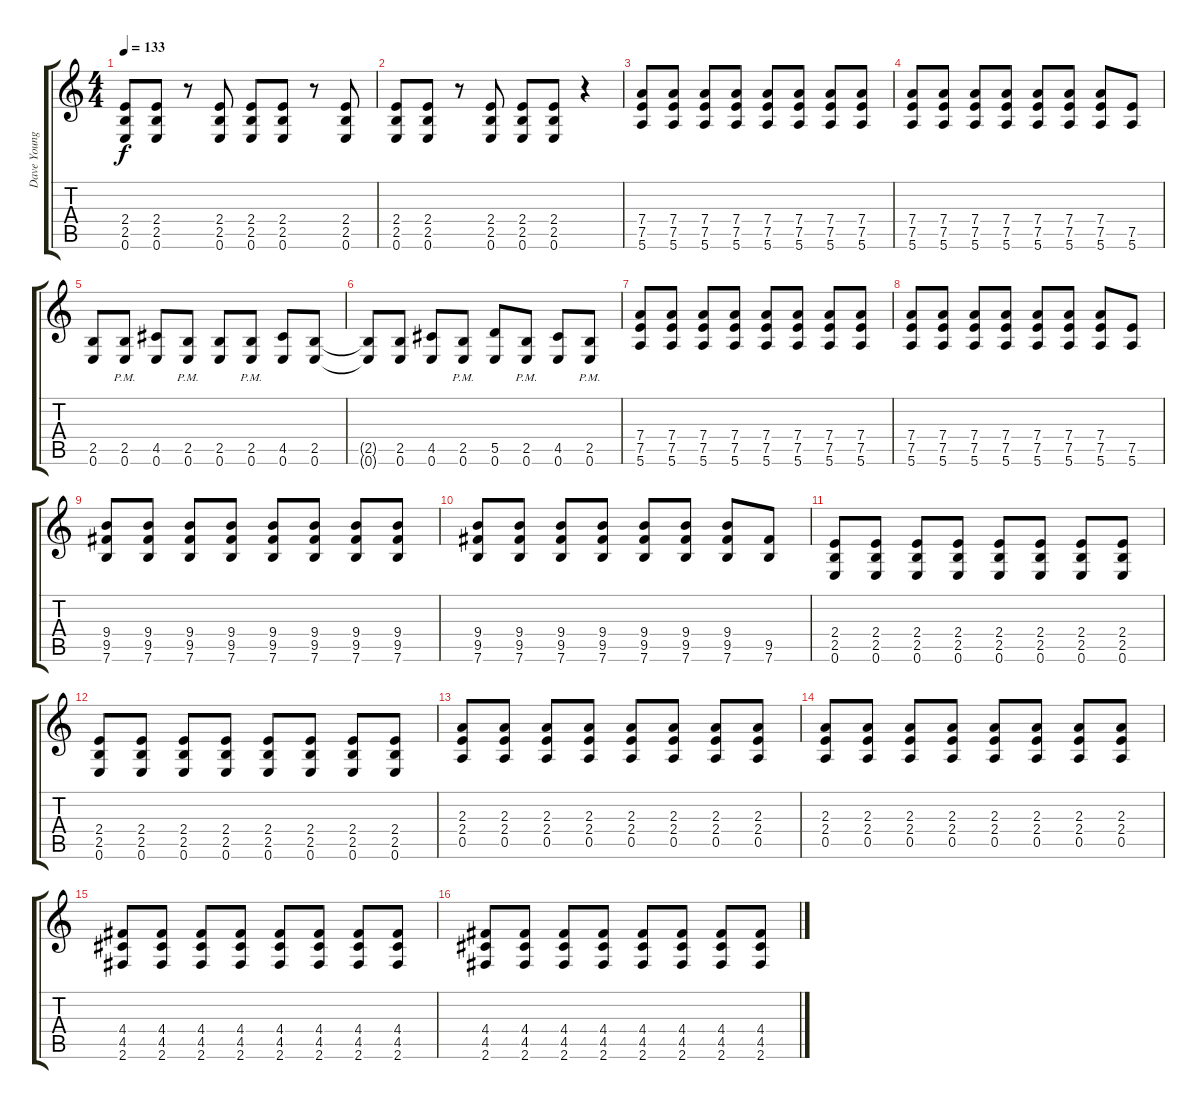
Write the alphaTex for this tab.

\track ("Dave Young" "Dave Young") {instrument distortionguitar}
\staff {score tabs}
\tuning (E4 B3 G3 D3 A2 E2) {hide}
\ts (4 4)
\tempo 133
\clef g2
\ks c
(2.4 2.5 0.6).8{dy f} (2.4 2.5 0.6).8 r.8 (2.4 2.5 0.6).8 (2.4 2.5 0.6).8 (2.4 2.5 0.6).8 r.8 (2.4 2.5 0.6).8 |
(2.4 2.5 0.6).8 (2.4 2.5 0.6).8 r.8 (2.4 2.5 0.6).8 (2.4 2.5 0.6).8 (2.4 2.5 0.6).8 r.4 |
(7.4 7.5 5.6).8 (7.4 7.5 5.6).8 (7.4 7.5 5.6).8 (7.4 7.5 5.6).8 (7.4 7.5 5.6).8 (7.4 7.5 5.6).8 (7.4 7.5 5.6).8 (7.4 7.5 5.6).8 |
(7.4 7.5 5.6).8 (7.4 7.5 5.6).8 (7.4 7.5 5.6).8 (7.4 7.5 5.6).8 (7.4 7.5 5.6).8 (7.4 7.5 5.6).8 (7.4 7.5 5.6).8 (7.5 5.6).8 |
(2.5 0.6).8 (2.5{pm} 0.6{pm}).8 (4.5 0.6).8 (2.5{pm} 0.6{pm}).8 (2.5 0.6).8 (2.5{pm} 0.6{pm}).8 (4.5 0.6).8 (2.5 0.6).8 |
(2.5{t} 0.6{t}).8 (2.5 0.6).8 (4.5 0.6).8 (2.5{pm} 0.6{pm}).8 (5.5 0.6).8 (2.5{pm} 0.6{pm}).8 (4.5 0.6).8 (2.5{pm} 0.6{pm}).8 |
(7.4 7.5 5.6).8 (7.4 7.5 5.6).8 (7.4 7.5 5.6).8 (7.4 7.5 5.6).8 (7.4 7.5 5.6).8 (7.4 7.5 5.6).8 (7.4 7.5 5.6).8 (7.4 7.5 5.6).8 |
(7.4 7.5 5.6).8 (7.4 7.5 5.6).8 (7.4 7.5 5.6).8 (7.4 7.5 5.6).8 (7.4 7.5 5.6).8 (7.4 7.5 5.6).8 (7.4 7.5 5.6).8 (7.5 5.6).8 |
(9.4 9.5 7.6).8 (9.4 9.5 7.6).8 (9.4 9.5 7.6).8 (9.4 9.5 7.6).8 (9.4 9.5 7.6).8 (9.4 9.5 7.6).8 (9.4 9.5 7.6).8 (9.4 9.5 7.6).8 |
(9.4 9.5 7.6).8 (9.4 9.5 7.6).8 (9.4 9.5 7.6).8 (9.4 9.5 7.6).8 (9.4 9.5 7.6).8 (9.4 9.5 7.6).8 (9.4 9.5 7.6).8 (9.5 7.6).8 |
(2.4 2.5 0.6).8 (2.4 2.5 0.6).8 (2.4 2.5 0.6).8 (2.4 2.5 0.6).8 (2.4 2.5 0.6).8 (2.4 2.5 0.6).8 (2.4 2.5 0.6).8 (2.4 2.5 0.6).8 |
(2.4 2.5 0.6).8 (2.4 2.5 0.6).8 (2.4 2.5 0.6).8 (2.4 2.5 0.6).8 (2.4 2.5 0.6).8 (2.4 2.5 0.6).8 (2.4 2.5 0.6).8 (2.4 2.5 0.6).8 |
(2.3 2.4 0.5).8 (2.3 2.4 0.5).8 (2.3 2.4 0.5).8 (2.3 2.4 0.5).8 (2.3 2.4 0.5).8 (2.3 2.4 0.5).8 (2.3 2.4 0.5).8 (2.3 2.4 0.5).8 |
(2.3 2.4 0.5).8 (2.3 2.4 0.5).8 (2.3 2.4 0.5).8 (2.3 2.4 0.5).8 (2.3 2.4 0.5).8 (2.3 2.4 0.5).8 (2.3 2.4 0.5).8 (2.3 2.4 0.5).8 |
(4.4 4.5 2.6).8 (4.4 4.5 2.6).8 (4.4 4.5 2.6).8 (4.4 4.5 2.6).8 (4.4 4.5 2.6).8 (4.4 4.5 2.6).8 (4.4 4.5 2.6).8 (4.4 4.5 2.6).8 |
(4.4 4.5 2.6).8 (4.4 4.5 2.6).8 (4.4 4.5 2.6).8 (4.4 4.5 2.6).8 (4.4 4.5 2.6).8 (4.4 4.5 2.6).8 (4.4 4.5 2.6).8 (4.4 4.5 2.6).8
